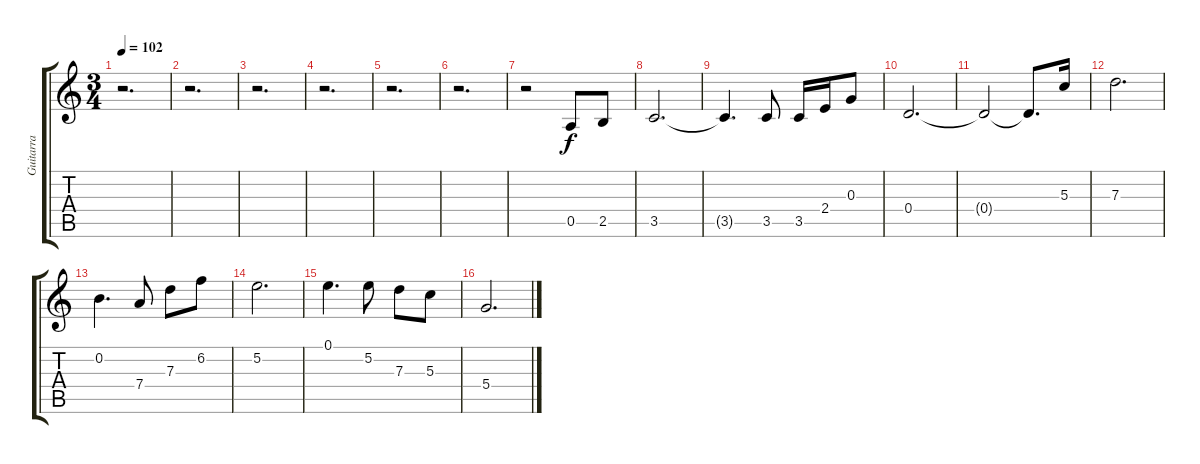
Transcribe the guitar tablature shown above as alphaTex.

\track ("Guitarra" "Guitarra") {instrument electricguitarjazz}
\staff {score tabs}
\tuning (E4 B3 G3 D3 A2 E2) {hide}
\ts (3 4)
\tempo 102
\clef g2
\ks c
r.2{d dy f instrument electricguitarjazz} |
r.2{d} |
r.2{d} |
r.2{d} |
r.2{d} |
r.2{d} |
r.2 0.5.8 2.5.8 |
3.5.2{d} |
3.5{t}.4{d} 3.5.8 3.5.16 2.4.16 0.3.8 |
0.4.2{d} |
0.4{t}.2 0.4{t}.8{d} 5.3.16 |
7.3.2{d} |
0.2.4{d} 7.4.8 7.3.8 6.2.8 |
5.2.2{d} |
0.1.4{d} 5.2.8 7.3.8 5.3.8 |
5.4.2{d}
